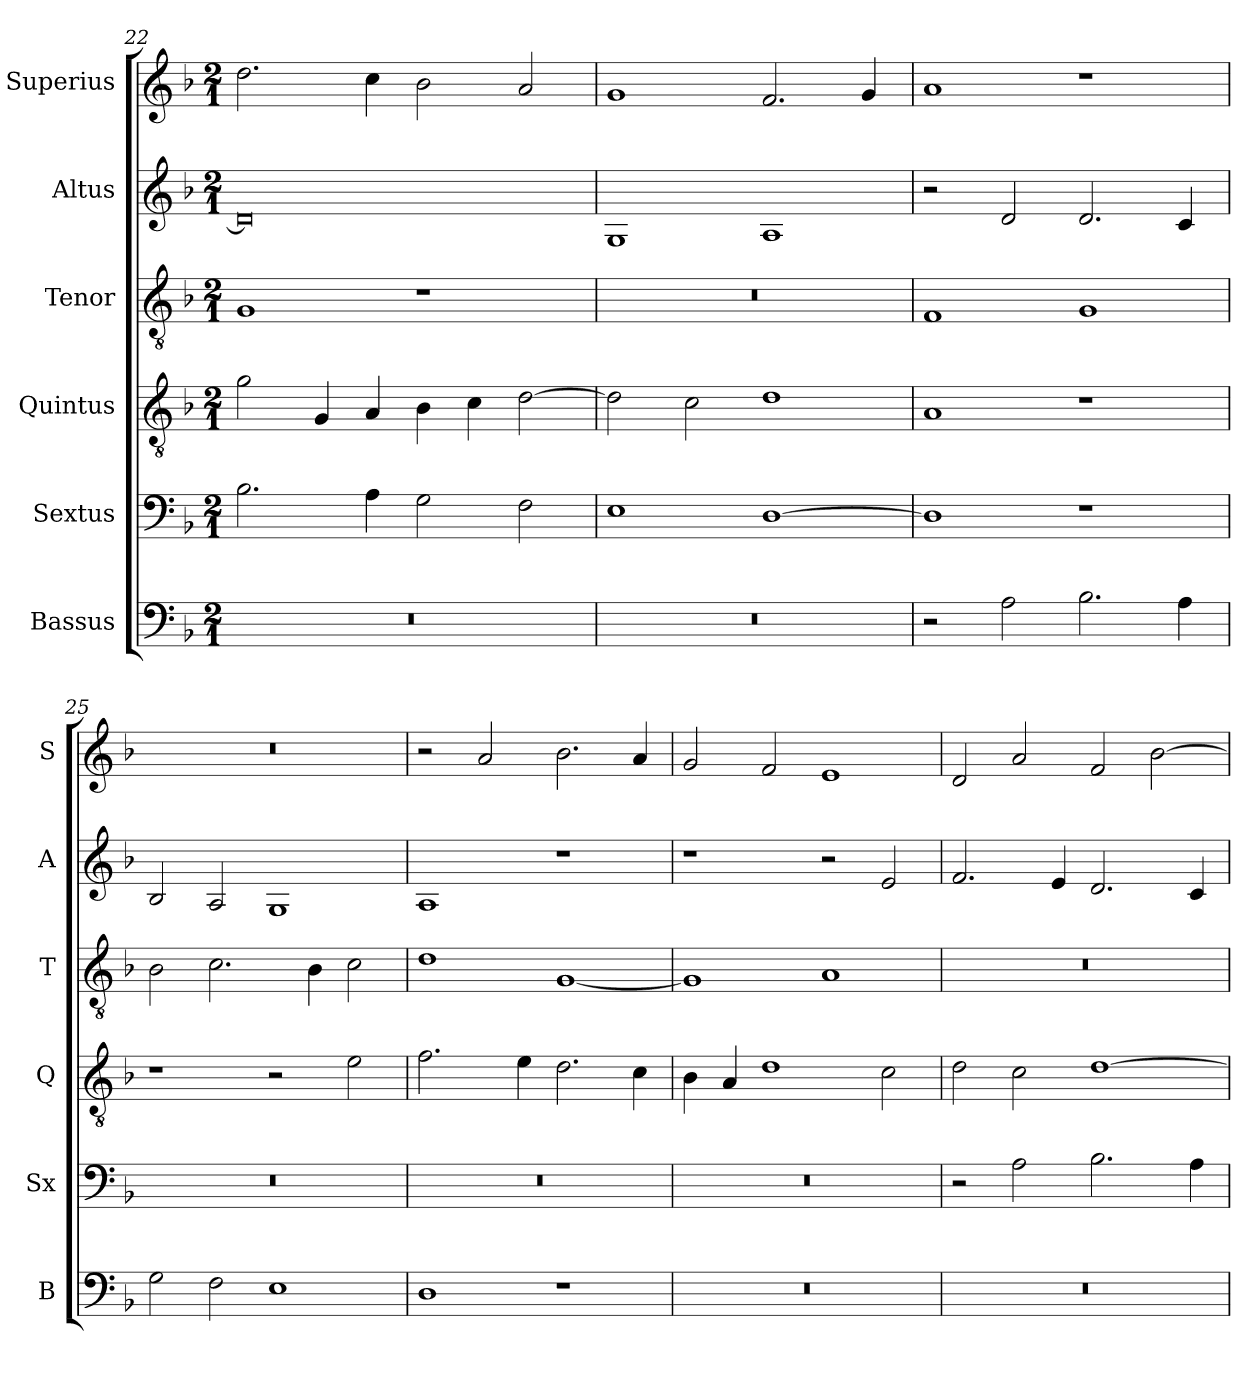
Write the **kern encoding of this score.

**kern	**kern	**kern	**kern	**kern	**kern
*part6	*part5	*part4	*part3	*part2	*part1
*staff6	*staff5	*staff4	*staff3	*staff2	*staff1
*I"Bassus	*I"Sextus	*I"Quintus	*I"Tenor	*I"Altus	*I"Superius
*I'B	*I'Sx	*I'Q	*I'T	*I'A	*I'S
*clefF4	*clefF4	*clefGv2	*clefGv2	*clefG2	*clefG2
*k[b-]	*k[b-]	*k[b-]	*k[b-]	*k[b-]	*k[b-]
*M2/1	*M2/1	*M2/1	*M2/1	*M2/1	*M2/1
=22	=22	=22	=22	=22	=22
0r	2.B-\	2g\	1G	0d]	2.dd\
.	.	4G/	.	.	.
.	4A\	4A/	.	.	4cc\
.	2G\	4B-\	1r	.	2b-\
.	.	4c\	.	.	.
.	2F\	[2d\	.	.	2a/
=23	=23	=23	=23	=23	=23
0r	1E	2d\]	0r	1G	1g
.	.	2c\	.	.	.
.	[1D	1d	.	1A	2.f/
.	.	.	.	.	4g/
=24	=24	=24	=24	=24	=24
2r	1D]	1A	1F	2r	1a
2A\	.	.	.	2d/	.
2.B-\	1r	1r	1G	2.d/	1r
4A\	.	.	.	4c/	.
=25	=25	=25	=25	=25	=25
2G\	0r	1r	2B-\	2B-/	0r
2F\	.	.	2.c\	2A/	.
1E	.	2r	.	1G	.
.	.	.	4B-\	.	.
.	.	2e\	2c\	.	.
=26	=26	=26	=26	=26	=26
1D	0r	2.f\	1d	1A	2r
.	.	.	.	.	2a/
.	.	4e\	.	.	.
1r	.	2.d\	[1G	1r	2.b-\
.	.	4c\	.	.	4a/
=27	=27	=27	=27	=27	=27
0r	0r	4B-\	1G]	1r	2g/
.	.	4A/	.	.	.
.	.	1d	.	.	2f/
.	.	.	1A	2r	1e
.	.	2c\	.	2e/	.
=28	=28	=28	=28	=28	=28
0r	2r	2d\	0r	2.f/	2d/
.	2A\	2c\	.	.	2a/
.	.	.	.	4e/	.
.	2.B-\	[1d	.	2.d/	2f/
.	.	.	.	.	[2b-\
.	4A\	.	.	4c/	.
=	=	=	=	=	=
*-	*-	*-	*-	*-	*-
